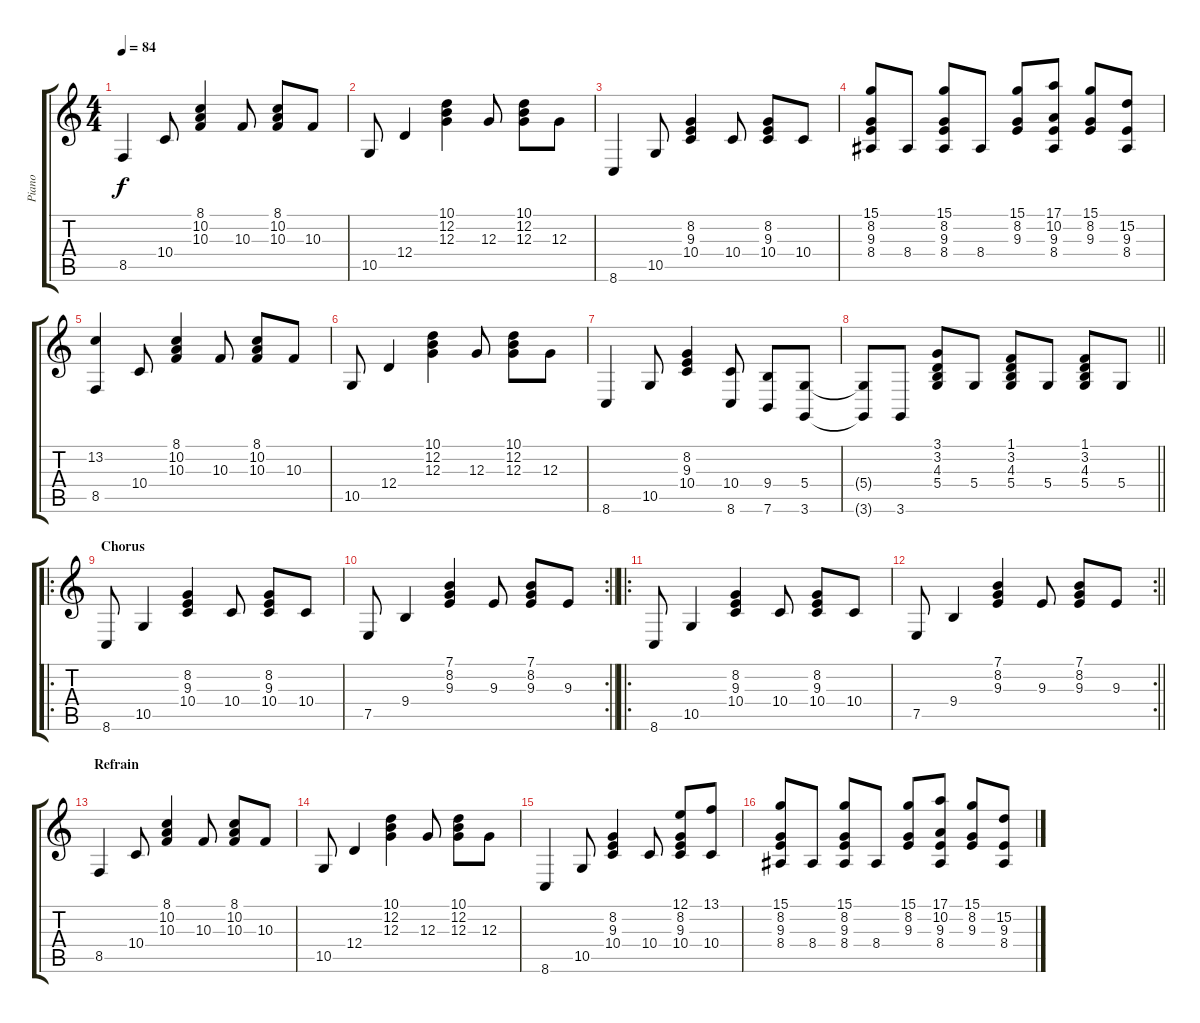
\track ("Piano" "Piano") {instrument acousticgrandpiano}
\staff {score tabs}
\tuning (E4 B3 G3 D3 A2 E2) {hide}
\ts (4 4)
\tempo 84
\clef g2
\ks c
8.5.4{dy f} 10.4.8 (8.1 10.2 10.3).4 10.3.8 (8.1 10.2 10.3).8 10.3.8 |
10.5.8 12.4.4 (10.1 12.2 12.3).4 12.3.8 (10.1 12.2 12.3).8 12.3.8 |
8.6.4 10.5.8 (8.2 9.3 10.4).4 10.4.8 (8.2 9.3 10.4).8 10.4.8 |
(15.1 8.2 9.3 8.4).8 8.4.8 (15.1 8.2 9.3 8.4).8 8.4.8 (15.1 8.2 9.3).8 (17.1 10.2 9.3 8.4).8 (15.1 8.2 9.3).8 (15.2 9.3 8.4).8 |
(13.2 8.5).4 10.4.8 (8.1 10.2 10.3).4 10.3.8 (8.1 10.2 10.3).8 10.3.8 |
10.5.8 12.4.4 (10.1 12.2 12.3).4 12.3.8 (10.1 12.2 12.3).8 12.3.8 |
8.6.4 10.5.8 (8.2 9.3 10.4).4 (10.4 8.6).8 (9.4 7.6).8 (5.4 3.6).8 |
\barLineRight lightlight
(5.4{t} 3.6{t}).8 3.6.8 (3.1 3.2 4.3 5.4).8 5.4.8 (1.1 3.2 4.3 5.4).8 5.4.8 (1.1 3.2 4.3 5.4).8 5.4.8 |
\ro
\section ("" "Chorus")
8.6.8 10.5.4 (8.2 9.3 10.4).4 10.4.8 (8.2 9.3 10.4).8 10.4.8 |
\rc 2
\barLineRight lightlight
7.5.8 9.4.4 (7.1 8.2 9.3).4 9.3.8 (7.1 8.2 9.3).8 9.3.8 |
\ro
8.6.8 10.5.4 (8.2 9.3 10.4).4 10.4.8 (8.2 9.3 10.4).8 10.4.8 |
\rc 2
\barLineRight lightlight
7.5.8 9.4.4 (7.1 8.2 9.3).4 9.3.8 (7.1 8.2 9.3).8 9.3.8 |
\section ("" "Refrain")
8.5.4 10.4.8 (8.1 10.2 10.3).4 10.3.8 (8.1 10.2 10.3).8 10.3.8 |
10.5.8 12.4.4 (10.1 12.2 12.3).4 12.3.8 (10.1 12.2 12.3).8 12.3.8 |
8.6.4 10.5.8 (8.2 9.3 10.4).4 10.4.8 (12.1 8.2 9.3 10.4).8 (13.1 10.4).8 |
(15.1 8.2 9.3 8.4).8 8.4.8 (15.1 8.2 9.3 8.4).8 8.4.8 (15.1 8.2 9.3).8 (17.1 10.2 9.3 8.4).8 (15.1 8.2 9.3).8 (15.2 9.3 8.4).8
